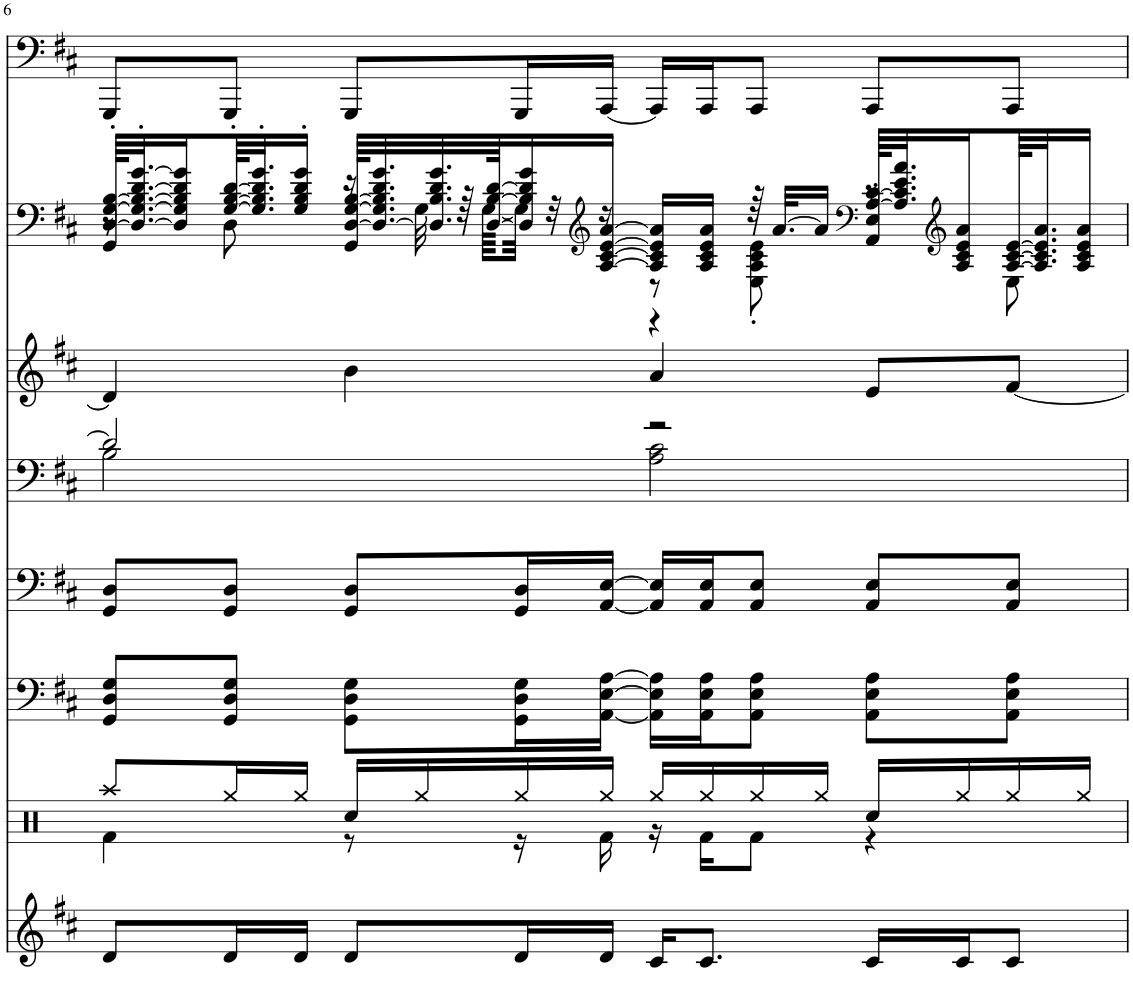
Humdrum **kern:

**kern	**kern	**kern	**kern	**kern	**kern	**kern	**kern
*part8	*part7	*part6	*part5	*part4	*part3	*part2	*part1
*staff8	*staff7	*staff6	*staff5	*staff4	*staff3	*staff2	*staff1
*I"Overdrive Gtr	*I"Percussion	*I"Overdrive Gtr	*I"DistortionGtr	*I"Strings 1	*I"Tenor Sax	*I"Clean Guitar	*I"Fingered Bass
*	*	*	*	*I'Str	*I'T Sax	*	*
!!LO:PB:g=z
*clefG2	*clefX	*clefF4	*clefF4	*clefF4	*clefG2	*clefG2	*clefF4
*	*	*	*	*	*Trd8c14	*	*
*k[f#c#]	*k[]	*k[f#c#]	*k[f#c#]	*k[f#c#]	*k[f#c#]	*k[f#c#]	*k[f#c#]
*M4/4	*M4/4	*M4/4	*M4/4	*M4/4	*M4/4	*M4/4	*M4/4
=6	=6	=6	=6	=6	=6	=6	=6
*	*^	*	*	*^	*	*^	*
*	*	*	*	*	*	*	*	*	*^	*
8d/L	8Raa/L	4Rf\	8GG/ 8D/ 8G/L	8GG/ 8D/L	2d/]	2B\	4d/]	[64D/' [64G/' [64B/'KLLL	8r	4GG/	8GGG/L
.	.	.	.	.	.	.	.	32.D/_' 32.G/_' 32.B/_' [32.d/' [32.g/'J	.	.	.
.	.	.	.	.	.	.	.	16D/] 16G/] 16B/] 16d/] 16g/]	.	.	.
16d/L	16Rgg/L	.	8GG/ 8D/ 8G/J	8GG/ 8D/J	.	.	.	[64G/' [64B/' [64d/'KL	8D\	.	8GGG/J
.	.	.	.	.	.	.	.	32.G/]' 32.B/]' 32.d/]' 32.g/'J	.	.	.
16d/JJ	16Rgg/JJ	.	.	.	.	.	.	16G/' 16B/' 16d/' 16g/'JJ	.	.	.
8d/L	16Rcc/LL	8r	8GG\ 8D\ 8G\L	8GG/ 8D/L	.	.	4b\	[64D/ [64G/ [64B/KLLL	16r	4GG/	8GGG/L
.	.	.	.	.	.	.	.	32.D/_ 32.G/] 32.B/] 32.d/ 32.g/	.	.	.
.	16Rgg/	.	.	.	.	.	.	32.D/] 32.B/ 32.d/ 32.g/	32G\	.	.
.	.	.	.	.	.	.	.	.	64r	.	.
.	.	.	.	.	.	.	.	[64D/ [64B/ [64d/JK	[64G\KLLL	.	.
16d/L	16Rgg/	16r	16GG\ 16D\ 16G\L	16GG/ 16D/L	.	.	.	16D/] 16B/] 16d/] 16g/	32G\JJJ]	.	16GGG/L
.	.	.	.	.	.	.	.	.	32r	.	.
*	*	*	*	*	*	*	*	*clefG2	*	*	*
16d/JJ	16Rgg/JJ	16Rf\	[16AA\ [16E\ [16A\JJ	[16AA/ [16E/JJ	.	.	.	[16A/ [16c#/ [16e/ [16a/JJ	16r	.	[16AAA/JJ
16c#/KL	16Rgg/LL	16r	16AA\] 16E\] 16A\]LL	16AA/] 16E/]LL	2r	2A\ 2c#\	4a/	16A/] 16c#/] 16e/] 16a/]LL	8r	4r	16AAA/LL]
8.c#/J	16Rgg/	16Rf\KL	16AA\ 16E\ 16A\J	16AA/ 16E/J	.	.	.	16A/ 16c#/ 16e/ 16a/JJ	.	.	16AAA/J
.	16Rgg/	8Rf\J	8AA\ 8E\ 8A\J	8AA/ 8E/J	.	.	.	64r	8E\' 8A\' 8c#\' 8e\'	.	8AAA/J
.	.	.	.	.	.	.	.	[32.a/KLL	.	.	.
.	16Rgg/JJ	.	.	.	.	.	.	16a/JJ]	.	.	.
*	*	*	*	*	*	*	*	*clefF4	*	*	*
16c#/LL	16Rcc/LL	4r	8AA\ 8E\ 8A\L	8AA/ 8E/L	.	.	8e/L	[64A/ [64c#/KLLL	8r	4AA/' 4E/'	8AAA/L
.	.	.	.	.	.	.	.	32.A/] 32.c#/] 32.e/ 32.a/J	.	.	.
*	*	*	*	*	*	*	*	*clefG2	*	*	*
16c#/J	16Rgg/	.	.	.	.	.	.	16A/ 16c#/ 16e/ 16a/	.	.	.
8c#/J	16Rgg/	.	8AA\ 8E\ 8A\J	8AA/ 8E/J	.	.	[8f#/J	[64A/ [64c#/ [64e/KL	8E\	.	8AAA/J
.	.	.	.	.	.	.	.	32.A/] 32.c#/] 32.e/] 32.a/J	.	.	.
.	16Rgg/JJ	.	.	.	.	.	.	16A/ 16c#/ 16e/ 16a/JJ	.	.	.
*	*v	*v	*	*	*v	*v	*	*v	*v	*v	*
=	=	=	=	=	=	=	=
*-	*-	*-	*-	*-	*-	*-	*-
